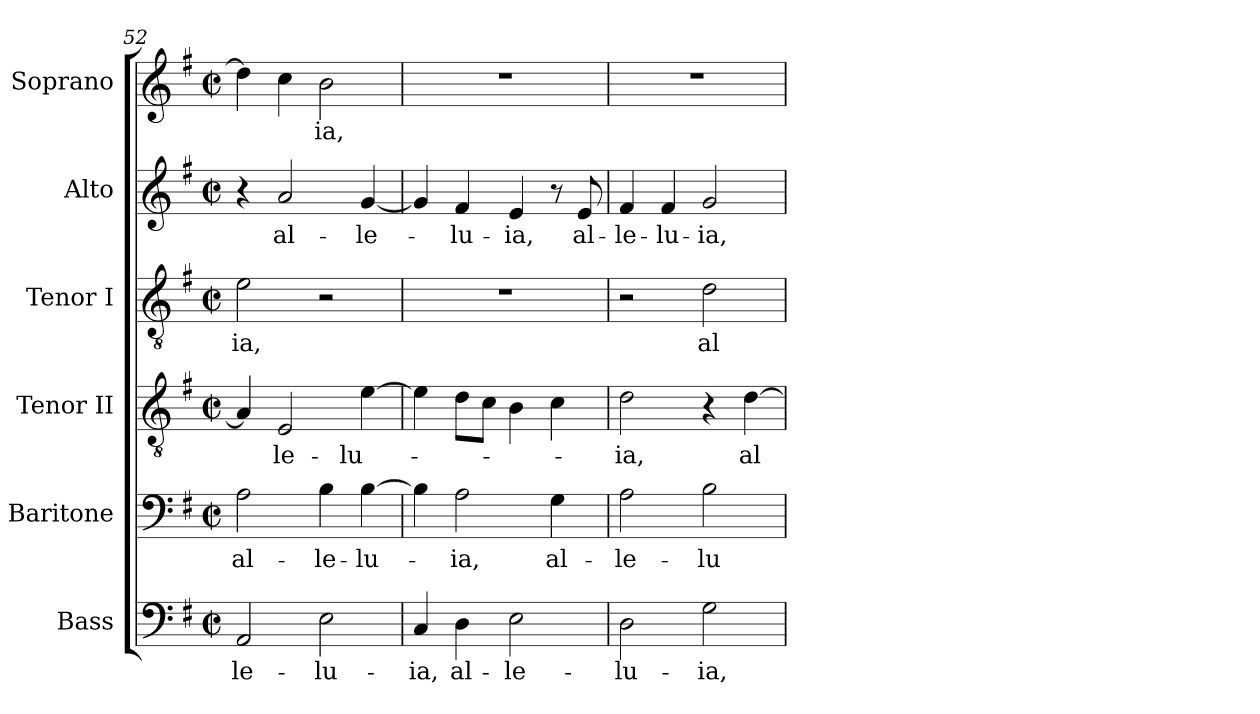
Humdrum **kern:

**kern	**text	**kern	**text	**kern	**text	**kern	**text	**kern	**text	**kern	**text
*part6	*part6	*part5	*part5	*part4	*part4	*part3	*part3	*part2	*part2	*part1	*part1
*staff6	*staff6	*staff5	*staff5	*staff4	*staff4	*staff3	*staff3	*staff2	*staff2	*staff1	*staff1
*I"Bass	*	*I"Baritone	*	*I"Tenor II	*	*I"Tenor I	*	*I"Alto	*	*I"Soprano	*
*I'B.	*	*I'B.	*	*I'T.	*	*I'T.	*	*I'A.	*	*I'S.	*
*clefF4	*	*clefF4	*	*clefGv2	*	*clefGv2	*	*clefG2	*	*clefG2	*
*	*	*	*	*ITrd7c12	*	*ITrd7c12	*	*	*	*	*
*k[f#]	*	*k[f#]	*	*k[f#]	*	*k[f#]	*	*k[f#]	*	*k[f#]	*
*G:	*	*G:	*	*G:	*	*G:	*	*G:	*	*G:	*
*M2/2	*	*M2/2	*	*M2/2	*	*M2/2	*	*M2/2	*	*M2/2	*
*met(c|)	*	*met(c|)	*	*met(c|)	*	*met(c|)	*	*met(c|)	*	*met(c|)	*
=52	=52	=52	=52	=52	=52	=52	=52	=52	=52	=52	=52
!	!LO:LY:b:color=#000000	!	!	!	!	!	!	!	!	!	!
!	!	!	!LO:LY:b:color=#000000	!	!	!	!	!	!	!	!
!	!	!	!	!	!	!	!LO:LY:b:color=#000000	!	!	!	!
2AAi/	-le-	2Ai\	al-	4AAi/]	.	2Ei\	-ia,	4r	.	4ddi\]	.
!	!	!	!	!	!LO:LY:b:color=#000000	!	!	!	!	!	!
!	!	!	!	!	!	!	!	!	!LO:LY:b:color=#000000	!	!
.	.	.	.	2EEi/	-le-	.	.	2ai/	al-	4cci\	.
!	!LO:LY:b:color=#000000	!	!	!	!	!	!	!	!	!	!
!	!	!	!LO:LY:b:color=#000000	!	!	!	!	!	!	!	!
!	!	!	!	!	!	!	!	!	!	!	!LO:LY:b:color=#000000
2Ei\	-lu-	4Bi\	-le-	.	.	2r	.	.	.	2bi\	-ia,
!	!	!	!LO:LY:b:color=#000000	!	!	!	!	!	!	!	!
!	!	!	!	!	!LO:LY:b:color=#000000	!	!	!	!	!	!
!	!	!	!	!	!	!	!	!	!LO:LY:b:color=#000000	!	!
.	.	[>4Bi\	-lu-	[>4Ei\	-lu-	.	.	[<4gi/	-le-	.	.
=53	=53	=53	=53	=53	=53	=53	=53	=53	=53	=53	=53
!	!LO:LY:b:color=#000000	!	!	!	!	!	!	!	!	!	!
4Ci/	-ia,	4Bi\]	.	4Ei\]	.	1r	.	4gi/]	.	1r	.
!	!LO:LY:b:color=#000000	!	!	!	!	!	!	!	!	!	!
!	!	!	!LO:LY:b:color=#000000	!	!	!	!	!	!	!	!
!	!	!	!	!	!	!	!	!	!LO:LY:b:color=#000000	!	!
4Di\	al-	2Ai\	-ia,	8Di\L	.	.	.	4f#i/	-lu-	.	.
.	.	.	.	8Ci\J	.	.	.	.	.	.	.
!	!LO:LY:b:color=#000000	!	!	!	!	!	!	!	!	!	!
!	!	!	!	!	!	!	!	!	!LO:LY:b:color=#000000	!	!
2Ei\	-le-	.	.	4BBi\	.	.	.	4ei/	-ia,	.	.
!	!	!	!LO:LY:b:color=#000000	!	!	!	!	!	!	!	!
.	.	4Gi\	al-	4Ci\	.	.	.	8r	.	.	.
!	!	!	!	!	!	!	!	!	!LO:LY:b:color=#000000	!	!
.	.	.	.	.	.	.	.	8ei/	al-	.	.
=54	=54	=54	=54	=54	=54	=54	=54	=54	=54	=54	=54
!	!LO:LY:b:color=#000000	!	!	!	!	!	!	!	!	!	!
!	!	!	!LO:LY:b:color=#000000	!	!	!	!	!	!	!	!
!	!	!	!	!	!LO:LY:b:color=#000000	!	!	!	!	!	!
!	!	!	!	!	!	!	!	!	!LO:LY:b:color=#000000	!	!
2Di\	-lu-	2Ai\	-le-	2Di\	-ia,	2r	.	4f#i/	-le-	1r	.
!	!	!	!	!	!	!	!	!	!LO:LY:b:color=#000000	!	!
.	.	.	.	.	.	.	.	4f#i/	-lu-	.	.
!	!LO:LY:b:color=#000000	!	!	!	!	!	!	!	!	!	!
!	!	!	!LO:LY:b:color=#000000	!	!	!	!	!	!	!	!
!	!	!	!	!	!	!	!LO:LY:b:color=#000000	!	!	!	!
!	!	!	!	!	!	!	!	!	!LO:LY:b:color=#000000	!	!
2Gi\	-ia,	2Bi\	-lu-	4r	.	2Di\	al-	2gi/	-ia,	.	.
!	!	!	!	!	!LO:LY:b:color=#000000	!	!	!	!	!	!
.	.	.	.	[>4Di\	al-	.	.	.	.	.	.
=	=	=	=	=	=	=	=	=	=	=	=
*-	*-	*-	*-	*-	*-	*-	*-	*-	*-	*-	*-
